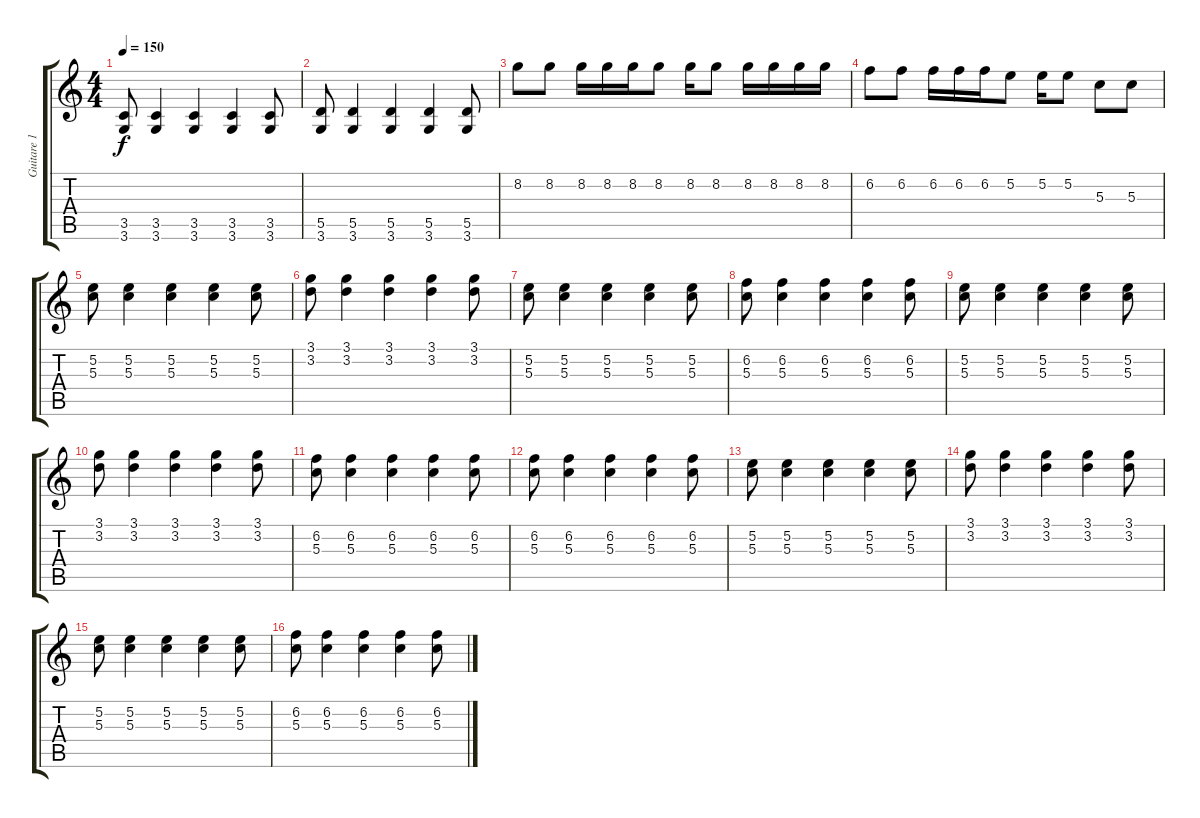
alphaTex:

\track ("Guitare 1" "Guitare 1") {instrument distortionguitar}
\staff {score tabs}
\tuning (E4 B3 G3 D3 A2 E2) {hide}
\ts (4 4)
\tempo 150
\clef g2
\ks c
(3.5 3.6).8{dy f} (3.5 3.6).4 (3.5 3.6).4 (3.5 3.6).4 (3.5 3.6).8 |
(5.5 3.6).8 (5.5 3.6).4 (5.5 3.6).4 (5.5 3.6).4 (5.5 3.6).8 |
8.2.8 8.2.8 8.2.16 8.2.16 8.2.16 8.2.8 8.2.16 8.2.8 8.2.16 8.2.16 8.2.16 8.2.16 |
6.2.8 6.2.8 6.2.16 6.2.16 6.2.16 5.2.8 5.2.16 5.2.8 5.3.8 5.3.8 |
(5.2 5.3).8 (5.2 5.3).4 (5.2 5.3).4 (5.2 5.3).4 (5.2 5.3).8 |
(3.1 3.2).8 (3.1 3.2).4 (3.1 3.2).4 (3.1 3.2).4 (3.1 3.2).8 |
(5.2 5.3).8 (5.2 5.3).4 (5.2 5.3).4 (5.2 5.3).4 (5.2 5.3).8 |
(6.2 5.3).8 (6.2 5.3).4 (6.2 5.3).4 (6.2 5.3).4 (6.2 5.3).8 |
(5.2 5.3).8 (5.2 5.3).4 (5.2 5.3).4 (5.2 5.3).4 (5.2 5.3).8 |
(3.1 3.2).8 (3.1 3.2).4 (3.1 3.2).4 (3.1 3.2).4 (3.1 3.2).8 |
(6.2 5.3).8 (6.2 5.3).4 (6.2 5.3).4 (6.2 5.3).4 (6.2 5.3).8 |
(6.2 5.3).8 (6.2 5.3).4 (6.2 5.3).4 (6.2 5.3).4 (6.2 5.3).8 |
(5.2 5.3).8 (5.2 5.3).4 (5.2 5.3).4 (5.2 5.3).4 (5.2 5.3).8 |
(3.1 3.2).8 (3.1 3.2).4 (3.1 3.2).4 (3.1 3.2).4 (3.1 3.2).8 |
(5.2 5.3).8 (5.2 5.3).4 (5.2 5.3).4 (5.2 5.3).4 (5.2 5.3).8 |
(6.2 5.3).8 (6.2 5.3).4 (6.2 5.3).4 (6.2 5.3).4 (6.2 5.3).8
